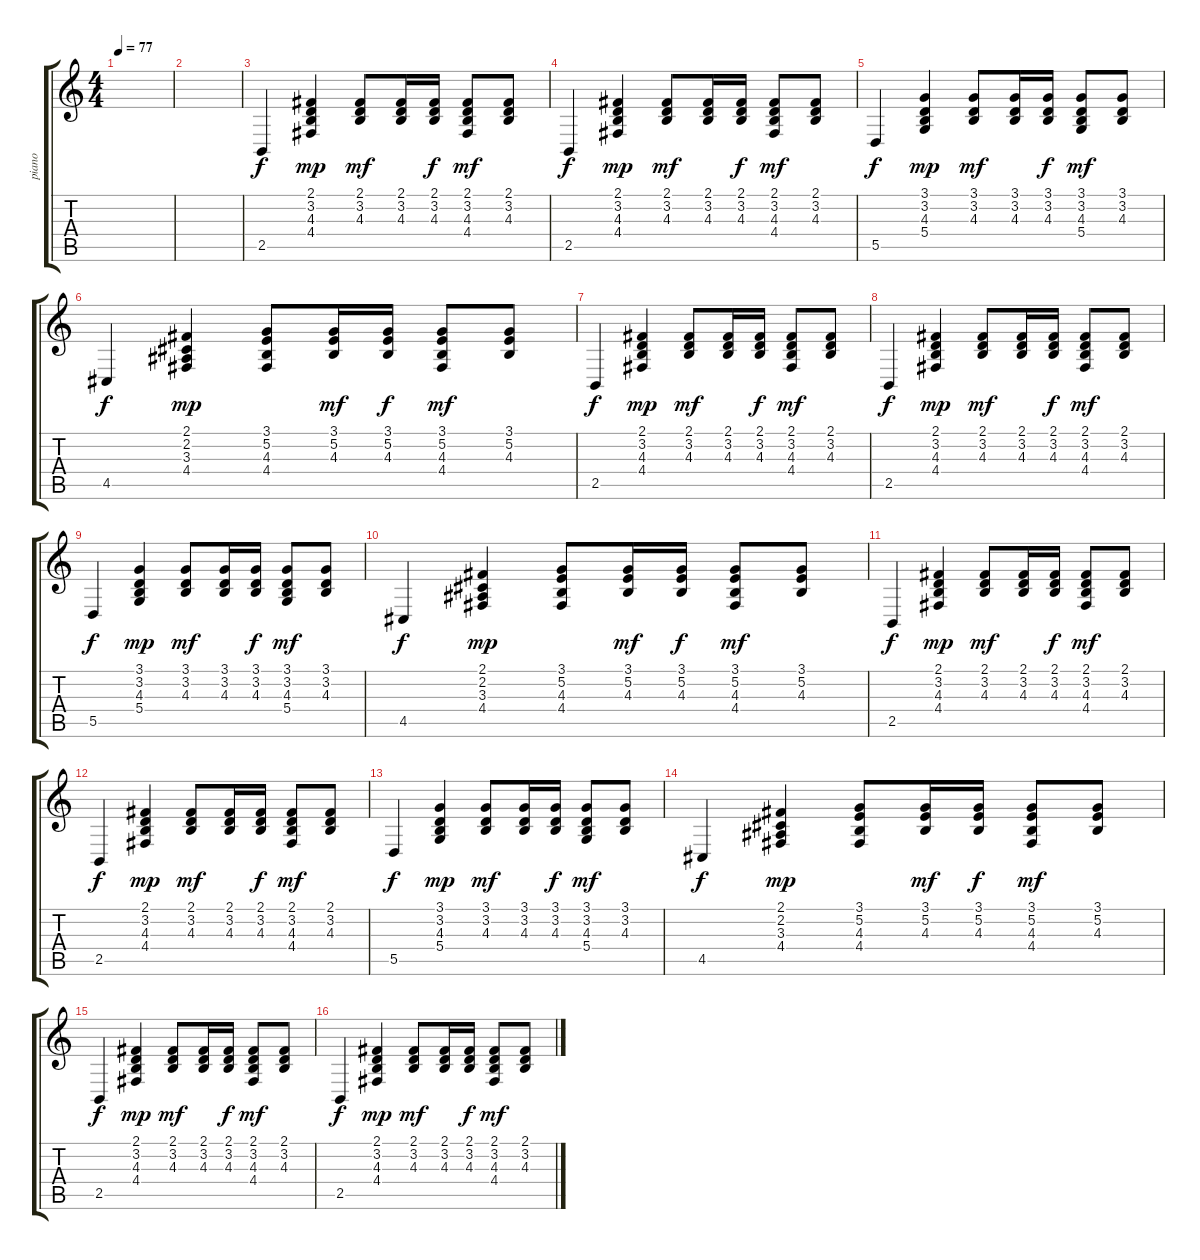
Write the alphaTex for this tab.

\track ("piano" "piano") {instrument acousticgrandpiano}
\staff {score tabs}
\tuning (E4 B3 G3 D3 A2 E2) {hide}
\ts (4 4)
\tempo 77
\clef g2
\ks c
|
|
2.5.4{dy f} (2.1 3.2 4.3 4.4).4{dy mp} (2.1 3.2 4.3).8{dy mf} (2.1 3.2 4.3).16 (2.1 3.2 4.3).16{dy f} (2.1 3.2 4.3 4.4).8{dy mf} (2.1 3.2 4.3).8 |
2.5.4{dy f} (2.1 3.2 4.3 4.4).4{dy mp} (2.1 3.2 4.3).8{dy mf} (2.1 3.2 4.3).16 (2.1 3.2 4.3).16{dy f} (2.1 3.2 4.3 4.4).8{dy mf} (2.1 3.2 4.3).8 |
5.5.4{dy f} (3.1 3.2 4.3 5.4).4{dy mp} (3.1 3.2 4.3).8{dy mf} (3.1 3.2 4.3).16 (3.1 3.2 4.3).16{dy f} (3.1 3.2 4.3 5.4).8{dy mf} (3.1 3.2 4.3).8 |
4.5.4{dy f} (2.1 2.2 3.3 4.4).4{dy mp} (3.1 5.2 4.3 4.4).8 (3.1 5.2 4.3).16{dy mf} (3.1 5.2 4.3).16{dy f} (3.1 5.2 4.3 4.4).8{dy mf} (3.1 5.2 4.3).8 |
2.5.4{dy f} (2.1 3.2 4.3 4.4).4{dy mp} (2.1 3.2 4.3).8{dy mf} (2.1 3.2 4.3).16 (2.1 3.2 4.3).16{dy f} (2.1 3.2 4.3 4.4).8{dy mf} (2.1 3.2 4.3).8 |
2.5.4{dy f} (2.1 3.2 4.3 4.4).4{dy mp} (2.1 3.2 4.3).8{dy mf} (2.1 3.2 4.3).16 (2.1 3.2 4.3).16{dy f} (2.1 3.2 4.3 4.4).8{dy mf} (2.1 3.2 4.3).8 |
5.5.4{dy f} (3.1 3.2 4.3 5.4).4{dy mp} (3.1 3.2 4.3).8{dy mf} (3.1 3.2 4.3).16 (3.1 3.2 4.3).16{dy f} (3.1 3.2 4.3 5.4).8{dy mf} (3.1 3.2 4.3).8 |
4.5.4{dy f} (2.1 2.2 3.3 4.4).4{dy mp} (3.1 5.2 4.3 4.4).8 (3.1 5.2 4.3).16{dy mf} (3.1 5.2 4.3).16{dy f} (3.1 5.2 4.3 4.4).8{dy mf} (3.1 5.2 4.3).8 |
2.5.4{dy f} (2.1 3.2 4.3 4.4).4{dy mp} (2.1 3.2 4.3).8{dy mf} (2.1 3.2 4.3).16 (2.1 3.2 4.3).16{dy f} (2.1 3.2 4.3 4.4).8{dy mf} (2.1 3.2 4.3).8 |
2.5.4{dy f} (2.1 3.2 4.3 4.4).4{dy mp} (2.1 3.2 4.3).8{dy mf} (2.1 3.2 4.3).16 (2.1 3.2 4.3).16{dy f} (2.1 3.2 4.3 4.4).8{dy mf} (2.1 3.2 4.3).8 |
5.5.4{dy f} (3.1 3.2 4.3 5.4).4{dy mp} (3.1 3.2 4.3).8{dy mf} (3.1 3.2 4.3).16 (3.1 3.2 4.3).16{dy f} (3.1 3.2 4.3 5.4).8{dy mf} (3.1 3.2 4.3).8 |
4.5.4{dy f} (2.1 2.2 3.3 4.4).4{dy mp} (3.1 5.2 4.3 4.4).8 (3.1 5.2 4.3).16{dy mf} (3.1 5.2 4.3).16{dy f} (3.1 5.2 4.3 4.4).8{dy mf} (3.1 5.2 4.3).8 |
2.5.4{dy f} (2.1 3.2 4.3 4.4).4{dy mp} (2.1 3.2 4.3).8{dy mf} (2.1 3.2 4.3).16 (2.1 3.2 4.3).16{dy f} (2.1 3.2 4.3 4.4).8{dy mf} (2.1 3.2 4.3).8 |
2.5.4{dy f} (2.1 3.2 4.3 4.4).4{dy mp} (2.1 3.2 4.3).8{dy mf} (2.1 3.2 4.3).16 (2.1 3.2 4.3).16{dy f} (2.1 3.2 4.3 4.4).8{dy mf} (2.1 3.2 4.3).8
